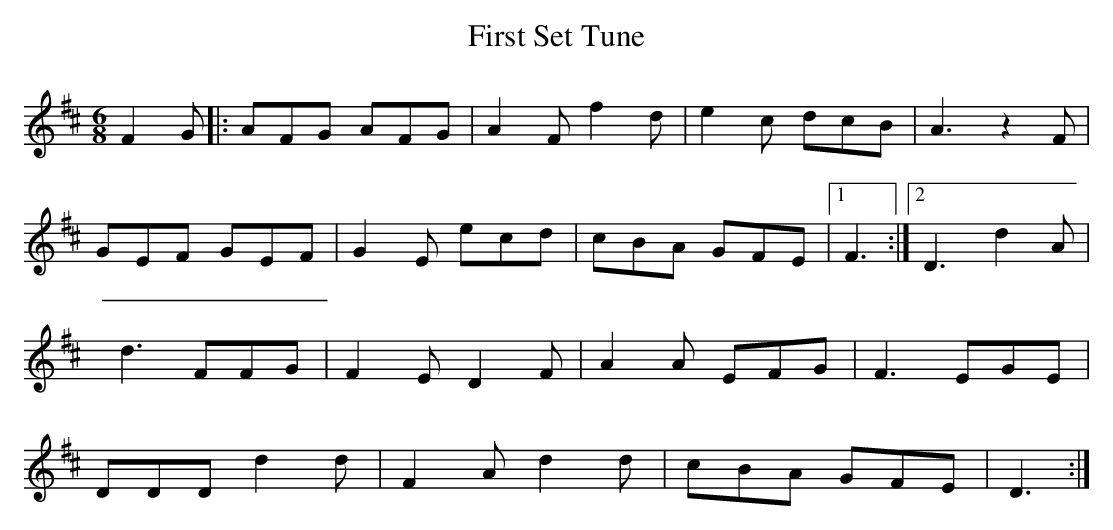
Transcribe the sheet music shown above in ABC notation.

X:1
T:First Set Tune
M:6/8
L:1/8
K:D
F2 G|:AFG AFG|A2 F f2 d|e2 c dcB|A3 z2 F|
GEF GEF|G2 E ecd|cBA GFE|1F3:|2D3 d2 A|
d3 FFG|F2 E D2 F|A2 A EFG|F3 EGE|
DDD d2 d|F2 A d2 d|cBA GFE|D3:|
